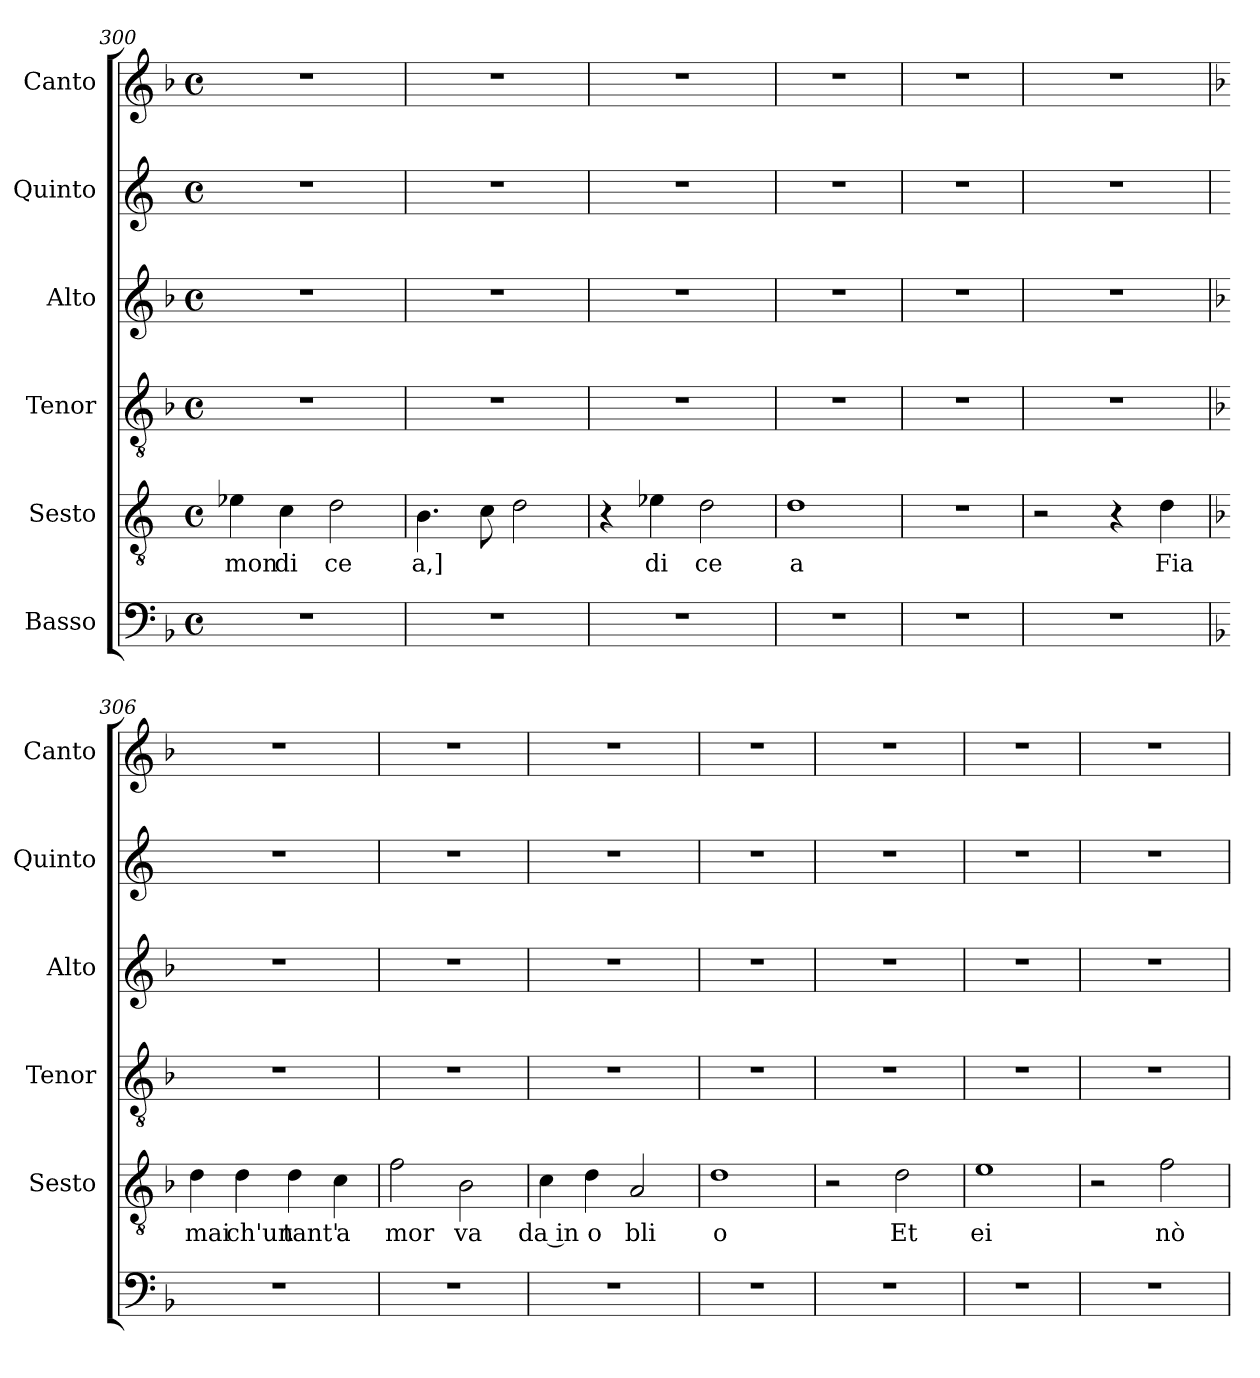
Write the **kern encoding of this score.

**kern	**kern	**text	**kern	**kern	**kern	**kern
*part6	*part5	*part5	*part4	*part3	*part2	*part1
*staff6	*staff5	*staff5	*staff4	*staff3	*staff2	*staff1
*I"Basso	*I"Sesto	*	*I"Tenor	*I"Alto	*I"Quinto	*I"Canto
*	*I'Sesto	*	*I'Tenor	*I'Alto	*I'Quinto	*I'Canto
*clefF4	*clefGv2	*	*clefGv2	*clefG2	*clefG2	*clefG2
*k[b-]	*k[]	*	*k[b-]	*k[b-]	*k[]	*k[b-]
*F:	*C:	*	*F:	*F:	*C:	*F:
*M4/4	*M4/4	*	*M4/4	*M4/4	*M4/4	*M4/4
*met(c)	*met(c)	*	*met(c)	*met(c)	*met(c)	*met(c)
=300	=300	=300	=300	=300	=300	=300
!	!	!LO:LY:b:cj	!	!	!	!
1r	4e-X\	mon	1r	1r	1r	1r
!	!	!LO:LY:b:cj	!	!	!	!
.	4c\	di	.	.	.	.
!	!	!LO:LY:b:cj	!	!	!	!
.	2d\	ce	.	.	.	.
=301	=301	=301	=301	=301	=301	=301
!	!	!LO:LY:b:cj	!	!	!	!
1r	4.B\	a,]	1r	1r	1r	1r
.	8c\	.	.	.	.	.
.	2d\	.	.	.	.	.
=302	=302	=302	=302	=302	=302	=302
1r	4r	.	1r	1r	1r	1r
!	!	!LO:LY:b:cj	!	!	!	!
.	4e-X\	di	.	.	.	.
!	!	!LO:LY:b:cj	!	!	!	!
.	2d\	ce	.	.	.	.
=303	=303	=303	=303	=303	=303	=303
!	!	!LO:LY:b:cj	!	!	!	!
1r	1d	a	1r	1r	1r	1r
=304	=304	=304	=304	=304	=304	=304
1r	1r	.	1r	1r	1r	1r
=305	=305	=305	=305	=305	=305	=305
1r	2r	.	1r	1r	1r	1r
.	4r	.	.	.	.	.
!	!	!LO:LY:b:cj	!	!	!	!
.	4d\	Fia	.	.	.	.
!!LO:LB:g=z
=306	=306	=306	=306	=306	=306	=306
*	*k[b-]	*	*	*	*	*
*	*F:	*	*	*	*	*
!	!	!LO:LY:b:cj	!	!	!	!
1r	4d\	mai	1r	1r	1r	1r
!	!	!LO:LY:b:cj	!	!	!	!
.	4d\	ch'un	.	.	.	.
!	!	!LO:LY:b:cj	!	!	!	!
.	4d\	tant'	.	.	.	.
!	!	!LO:LY:b:cj	!	!	!	!
.	4c\	a	.	.	.	.
=307	=307	=307	=307	=307	=307	=307
!	!	!LO:LY:b:cj	!	!	!	!
1r	2f\	mor	1r	1r	1r	1r
!	!	!LO:LY:b:cj	!	!	!	!
.	2B-\	va	.	.	.	.
=308	=308	=308	=308	=308	=308	=308
!	!	!LO:LY:b:rj	!	!	!	!
1r	4c\	da in	1r	1r	1r	1r
!	!	!LO:LY:b:cj	!	!	!	!
.	4d\	o	.	.	.	.
!	!	!LO:LY:b:cj	!	!	!	!
.	2A/	bli	.	.	.	.
=309	=309	=309	=309	=309	=309	=309
!	!	!LO:LY:b:cj	!	!	!	!
1r	1d	o	1r	1r	1r	1r
=310	=310	=310	=310	=310	=310	=310
1r	2r	.	1r	1r	1r	1r
!	!	!LO:LY:b:cj	!	!	!	!
.	2d\	Et	.	.	.	.
=311	=311	=311	=311	=311	=311	=311
!	!	!LO:LY:b:cj	!	!	!	!
1r	1e	ei	1r	1r	1r	1r
=312	=312	=312	=312	=312	=312	=312
1r	2r	.	1r	1r	1r	1r
!	!	!LO:LY:b:cj	!	!	!	!
.	2f\	nò	.	.	.	.
=	=	=	=	=	=	=
*-	*-	*-	*-	*-	*-	*-
